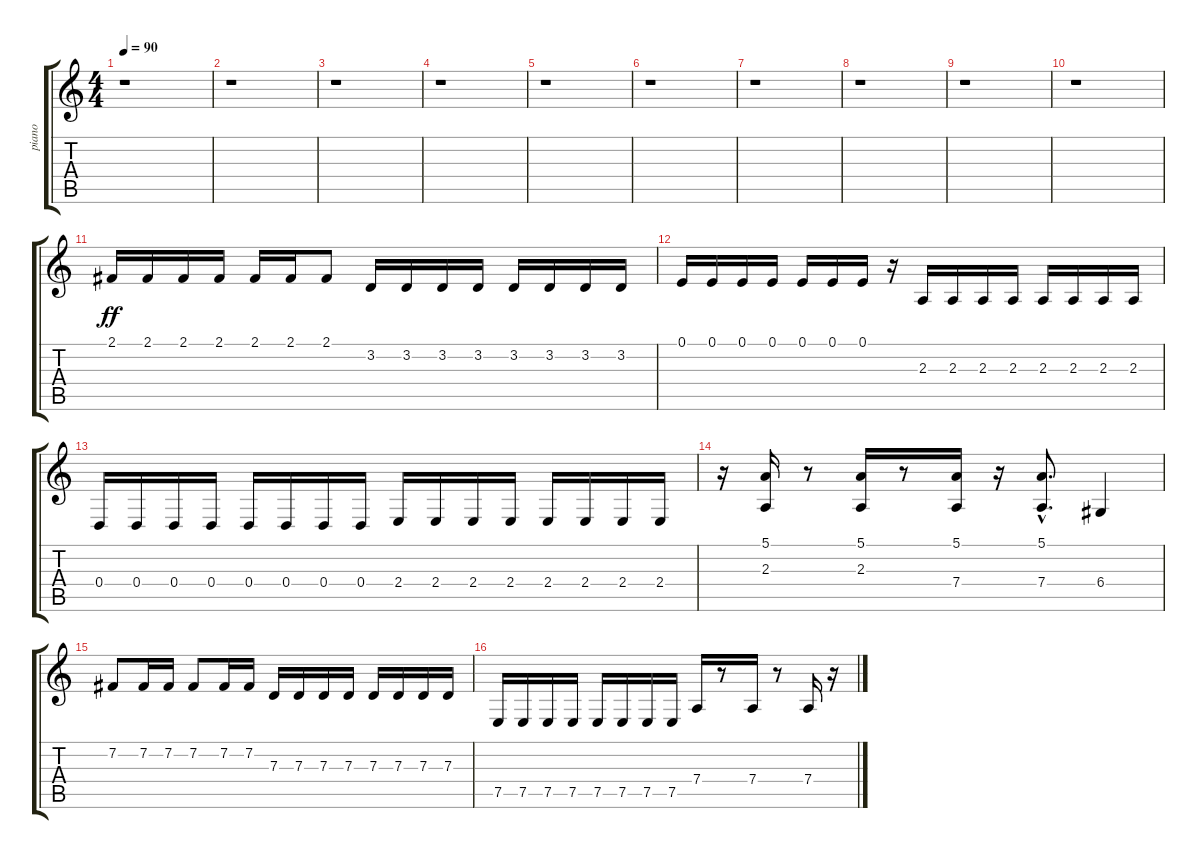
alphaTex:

\track ("piano" "piano") {instrument acousticgrandpiano}
\staff {score tabs}
\tuning (E4 B3 G3 D3 A2 E2) {hide}
\ts (4 4)
\tempo 90
\clef g2
\ks c
r.1{dy ff instrument acousticgrandpiano} |
r.1 |
r.1 |
r.1 |
r.1 |
r.1 |
r.1 |
r.1 |
r.1 |
r.1 |
2.1.16 2.1.16 2.1.16 2.1.16 2.1.16 2.1.16 2.1.8 3.2.16 3.2.16 3.2.16 3.2.16 3.2.16 3.2.16 3.2.16 3.2.16 |
0.1.16 0.1.16 0.1.16 0.1.16 0.1.16 0.1.16 0.1.16 r.16 2.3.16 2.3.16 2.3.16 2.3.16 2.3.16 2.3.16 2.3.16 2.3.16 |
0.4.16 0.4.16 0.4.16 0.4.16 0.4.16 0.4.16 0.4.16 0.4.16 2.4.16 2.4.16 2.4.16 2.4.16 2.4.16 2.4.16 2.4.16 2.4.16 |
r.16 (5.1 2.3).16 r.8 (5.1 2.3).16 r.8 (5.1 7.4).16 r.16 (5.1{hac} 7.4{hac}).8{d} 6.4.4 |
7.2.8 7.2.16 7.2.16 7.2.8 7.2.16 7.2.16 7.3.16 7.3.16 7.3.16 7.3.16 7.3.16 7.3.16 7.3.16 7.3.16 |
7.5.16 7.5.16 7.5.16 7.5.16 7.5.16 7.5.16 7.5.16 7.5.16 7.4.16 r.8 7.4.16 r.8 7.4.16 r.16
